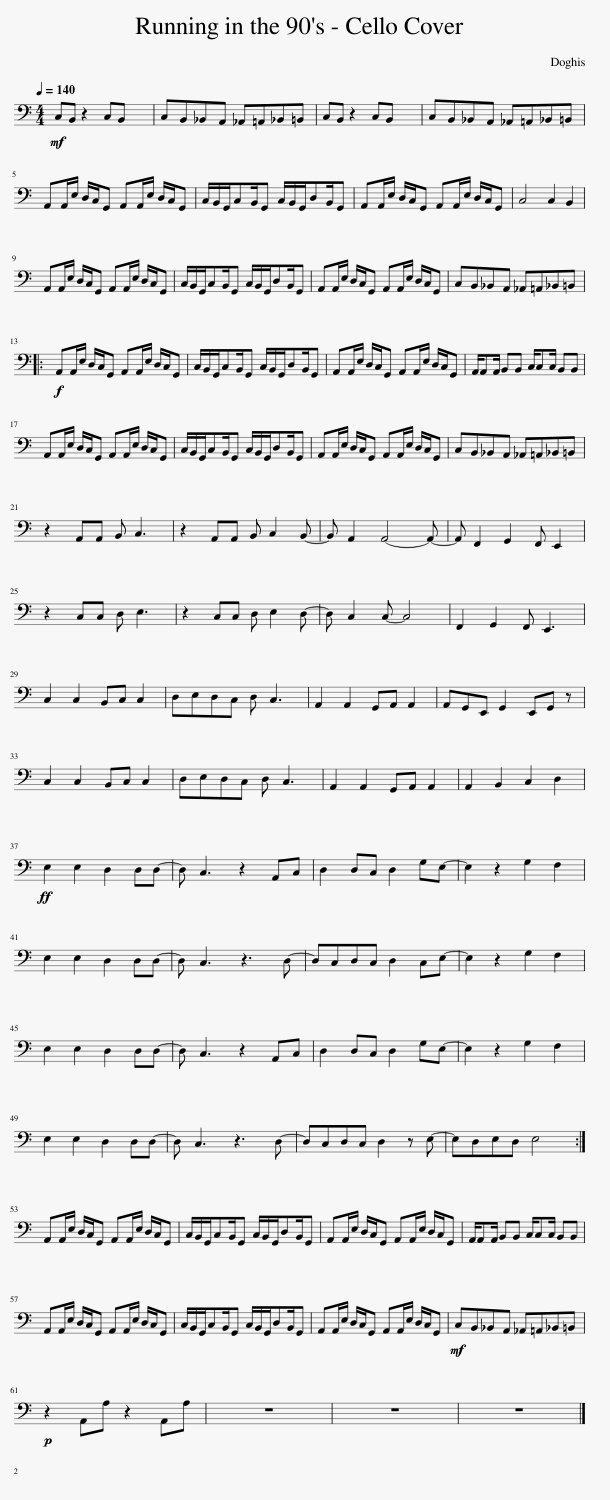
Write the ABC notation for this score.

X:1
L:1/8
Q:1/4=140
M:4/4
I:linebreak $
K:C
V:1 bass
V:1
!mf! C,B,, z2 C,B,, x2 | C,B,,_B,,A,, _A,,=A,,_B,,=B,, | C,B,, z2 C,B,, x2 | C,B,,_B,,A,, _A,,=A,,_B,,=B,, |$ A,,A,,/E,/ D,/C,/G,, A,,A,,/E,/ D,/C,/G,, | %5
 C,/B,,/G,,/C,B,,/G,, C,/B,,/G,,/D,B,,/G,, | A,,A,,/E,/ D,/C,/G,, A,,A,,/E,/ D,/C,/G,, | C,4 C,2 B,,2 |$ A,,A,,/E,/ D,/C,/G,, A,,A,,/E,/ D,/C,/G,, | C,/B,,/G,,/C,B,,/G,, C,/B,,/G,,/D,B,,/G,, | %10
 A,,A,,/E,/ D,/C,/G,, A,,A,,/E,/ D,/C,/G,, | C,B,,_B,,A,, _A,,=A,,_B,,=B,, |:$!f! A,,A,,/E,/ D,/C,/G,, A,,A,,/E,/ D,/C,/G,, | C,/B,,/G,,/C,B,,/G,, C,/B,,/G,,/D,B,,/G,, | A,,A,,/E,/ D,/C,/G,, A,,A,,/E,/ D,/C,/G,, | %15
 A,,/A,,A,,/ B,,B,, C,/C,C,/ B,,B,, |$ A,,A,,/E,/ D,/C,/G,, A,,A,,/E,/ D,/C,/G,, | C,/B,,/G,,/C,B,,/G,, C,/B,,/G,,/D,B,,/G,, | A,,A,,/E,/ D,/C,/G,, A,,A,,/E,/ D,/C,/G,, | C,B,,_B,,A,, _A,,=A,,_B,,=B,, |$ %20
 z2 A,,A,, B,, C,3 | z2 A,,A,, B,, C,2 B,,- | B,, A,,2 A,,4- A,,- | A,, F,,2 G,,2 F,, E,,2 |$ z2 C,C, D, E,3 | %25
 z2 C,C, D, E,2 D,- | D, C,2 C,- C,4 | F,,2 G,,2 F,, E,,3 |$ C,2 C,2 B,,C, C,2 | D,E,D,C, D, C,3 | %30
 A,,2 A,,2 G,,A,, A,,2 | A,,G,,E,, G,,2 E,,G,, z |$ C,2 C,2 B,,C, C,2 | D,E,D,C, D, C,3 | A,,2 A,,2 G,,A,, A,,2 | %35
 A,,2 B,,2 C,2 D,2 |$!ff! E,2 E,2 D,2 D,D,- | D, C,3 z2 A,,C, | D,2 D,C, D,2 G,E,- | E,2 z2 G,2 F,2 |$ %40
 E,2 E,2 D,2 D,D,- | D, C,3 z3 D,- | D,C,D,C, D,2 C,E,- | E,2 z2 G,2 F,2 |$ E,2 E,2 D,2 D,D,- | %45
 D, C,3 z2 A,,C, | D,2 D,C, D,2 G,E,- | E,2 z2 G,2 F,2 |$ E,2 E,2 D,2 D,D,- | D, C,3 z3 D,- | %50
 D,C,D,C, D,2 z E,- | E,D,E,D, E,4 :|$ A,,A,,/E,/ D,/C,/G,, A,,A,,/E,/ D,/C,/G,, | C,/B,,/G,,/C,B,,/G,, C,/B,,/G,,/D,B,,/G,, | A,,A,,/E,/ D,/C,/G,, A,,A,,/E,/ D,/C,/G,, | %55
 A,,/A,,A,,/ B,,B,, C,/C,C,/ B,,B,, |$ A,,A,,/E,/ D,/C,/G,, A,,A,,/E,/ D,/C,/G,, | C,/B,,/G,,/C,B,,/G,, C,/B,,/G,,/D,B,,/G,, | A,,A,,/E,/ D,/C,/G,, A,,A,,/E,/ D,/C,/G,, |!mf! C,B,,_B,,A,, _A,,=A,,_B,,=B,, |$ %60
!p! z2 A,,A, z2 A,,A, | z8 | z8 | z8 |] %64
